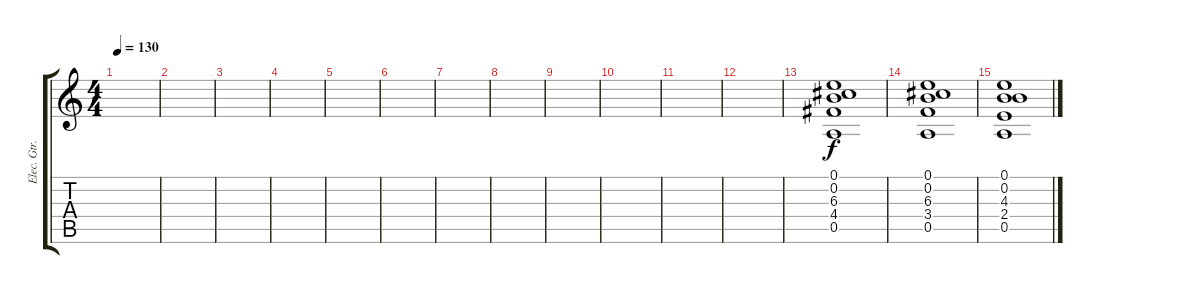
\track ("Elec. Gtr. 2" "Elec. Gtr.") {instrument acousticguitarsteel}
\staff {score tabs}
\tuning (E4 B3 G3 D3 A2 E2) {hide}
\ts (4 4)
\tempo 130
\clef g2
\ks c
|
|
|
|
|
|
|
|
|
|
|
|
(0.1 0.2 6.3 4.4 0.5).1{volume 10} |
(0.1 0.2 6.3 3.4 0.5).1 |
(0.1 0.2 4.3 2.4 0.5).1
